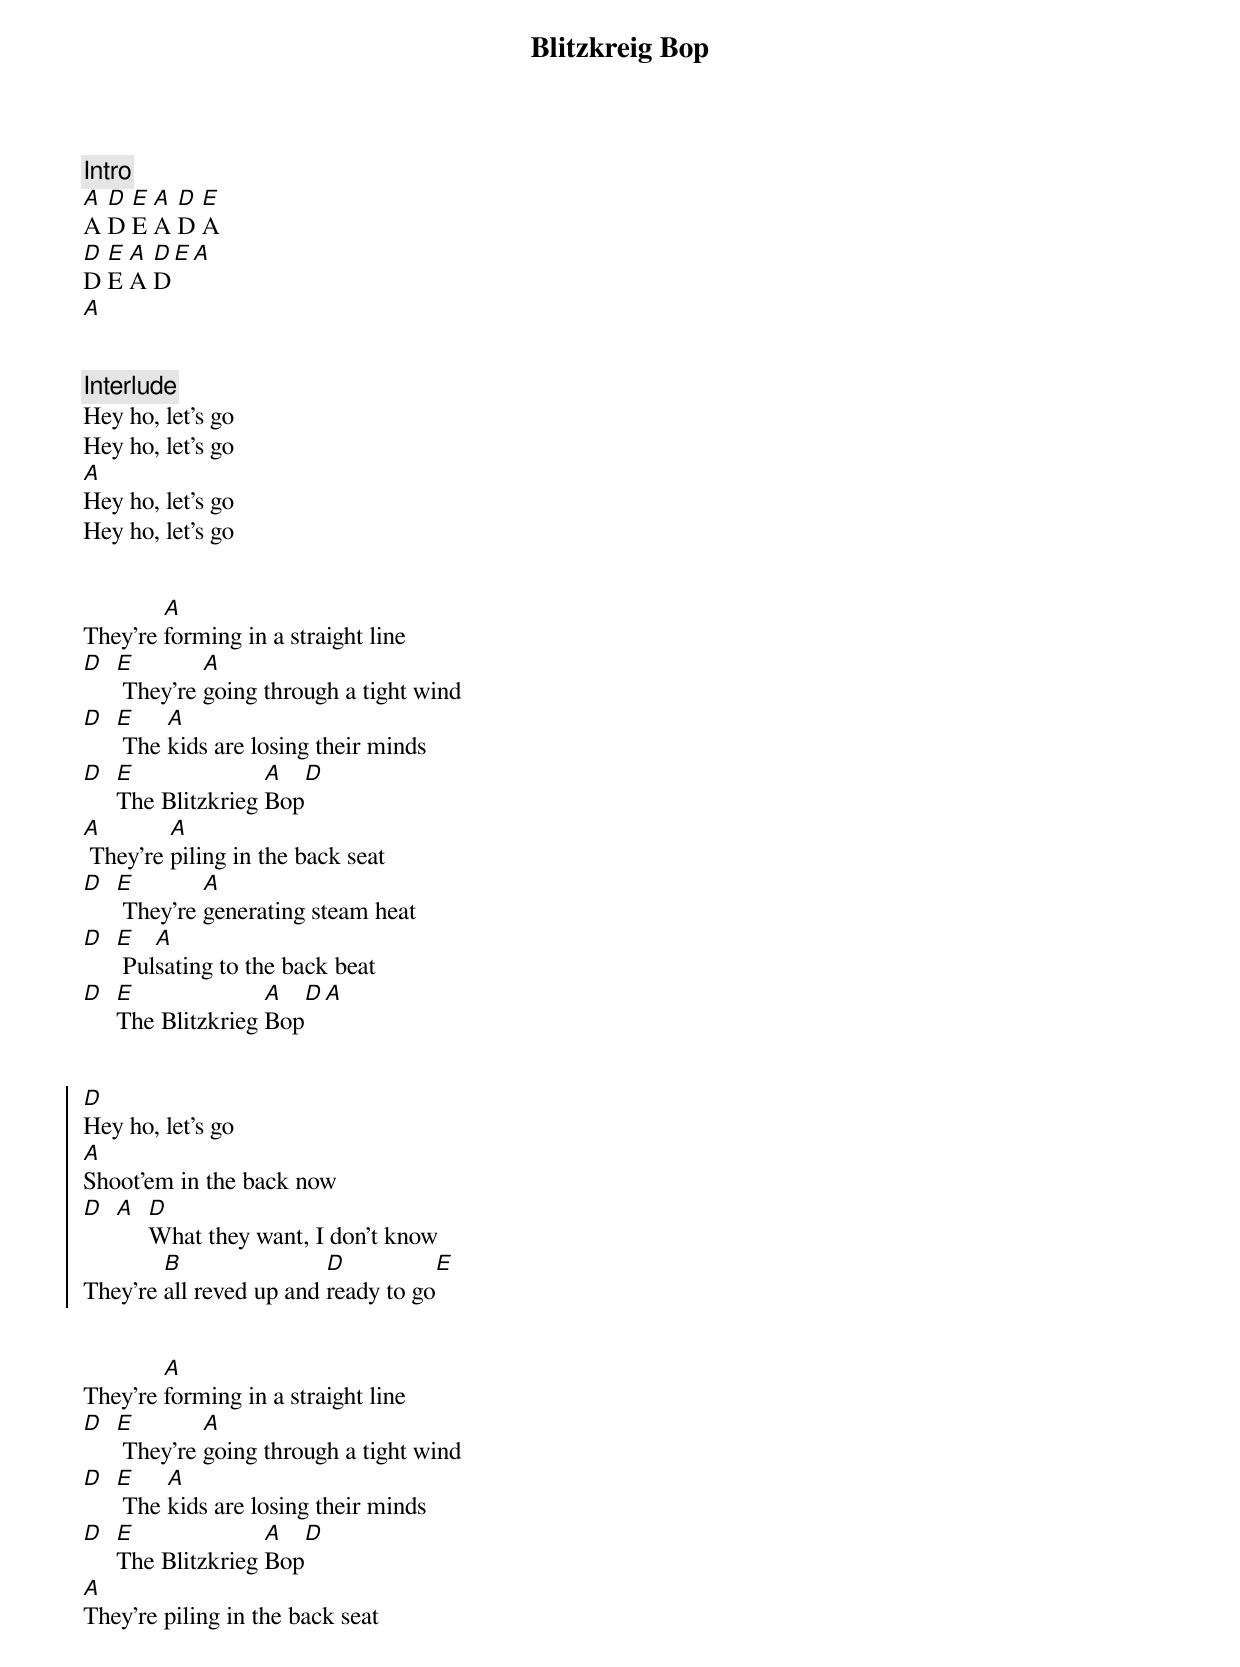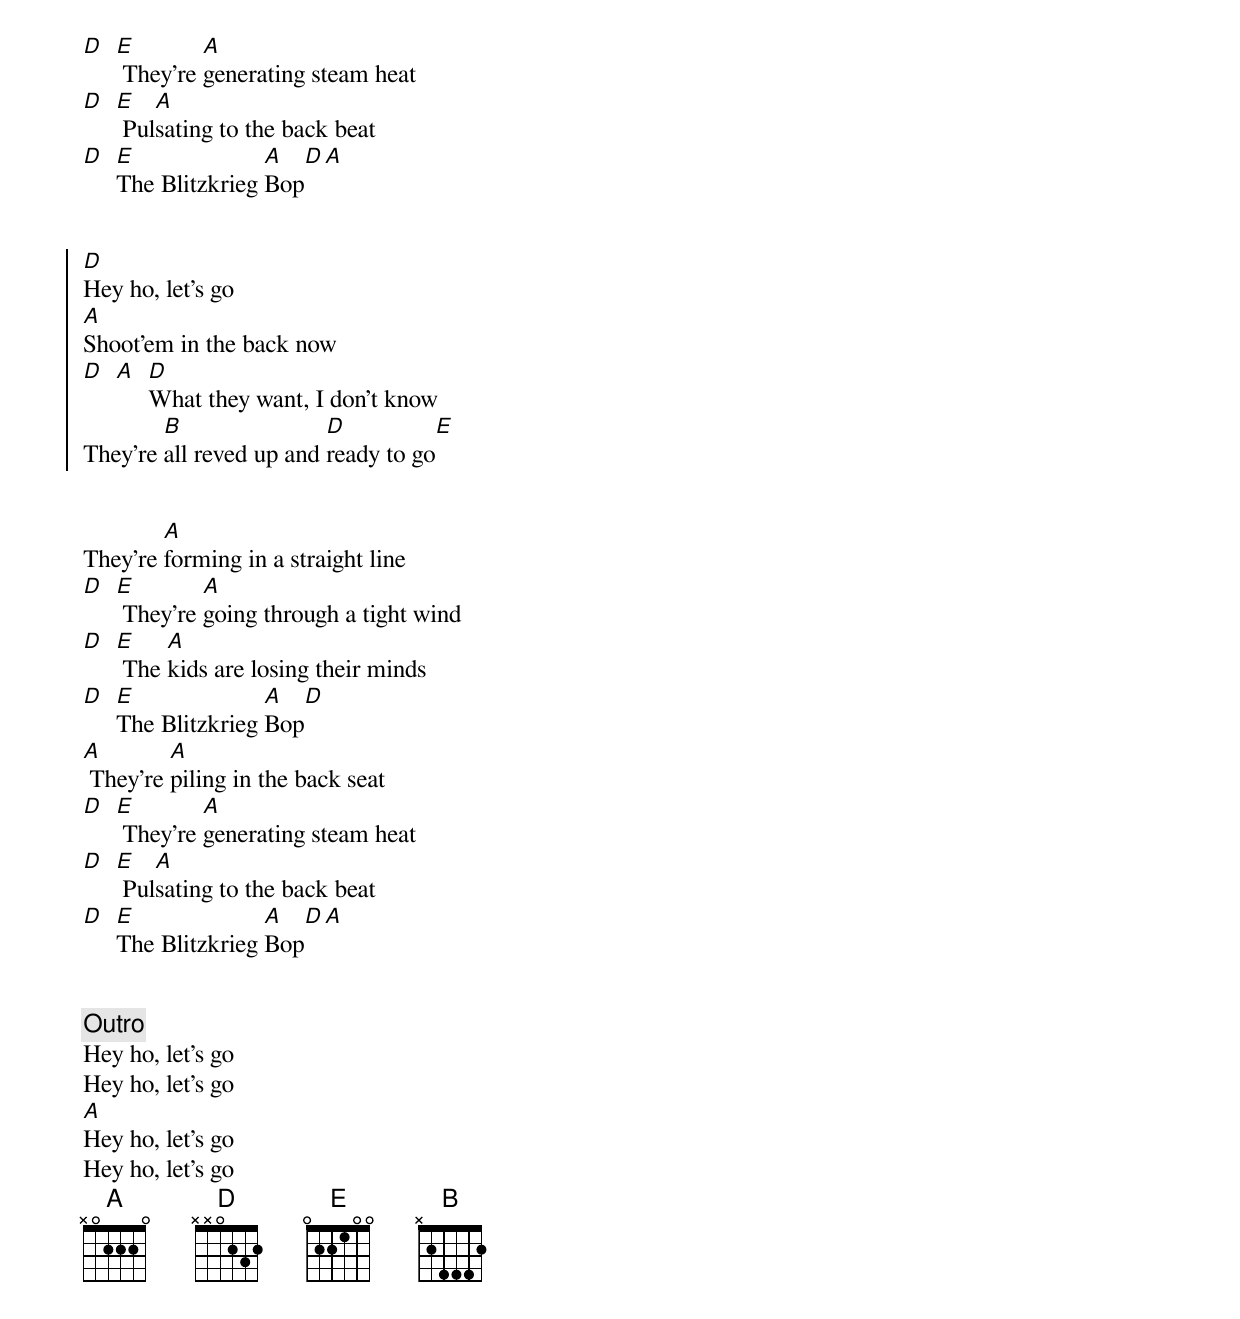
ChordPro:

{title: Blitzkreig Bop}
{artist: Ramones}
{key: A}
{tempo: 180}
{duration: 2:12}

{comment: Intro}
[A]A [D]D [E]E [A]A [D]D [E]A
[D]D [E]E [A]A [D]D[E][A]
[A]


{comment: Interlude}
Hey ho, let's go
Hey ho, let's go
[A]Hey ho, let's go
Hey ho, let's go


{start_of_verse}
They're [A]forming in a straight line
[D]  [E] They're [A]going through a tight wind
[D]  [E] The [A]kids are losing their minds
[D]  [E]The Blitzkrieg [A]Bop[D]
[A] They're [A]piling in the back seat
[D]  [E] They're [A]generating steam heat
[D]  [E] Pul[A]sating to the back beat
[D]  [E]The Blitzkrieg [A]Bop[D][A]
{end_of_verse}


{start_of_chorus}
[D]Hey ho, let's go
[A]Shoot'em in the back now
[D]  [A]  [D]What they want, I don't know
They're [B]all reved up and [D]ready to go[E]
{end_of_chorus}


{start_of_verse}
They're [A]forming in a straight line
[D]  [E] They're [A]going through a tight wind
[D]  [E] The [A]kids are losing their minds
[D]  [E]The Blitzkrieg [A]Bop[D]
[A]They're piling in the back seat
[D]  [E] They're [A]generating steam heat
[D]  [E] Pul[A]sating to the back beat
[D]  [E]The Blitzkrieg [A]Bop[D][A]
{end_of_verse}


{start_of_chorus}
[D]Hey ho, let's go
[A]Shoot'em in the back now
[D]  [A]  [D]What they want, I don't know
They're [B]all reved up and [D]ready to go[E]
{end_of_chorus}


{start_of_verse}
They're [A]forming in a straight line
[D]  [E] They're [A]going through a tight wind
[D]  [E] The [A]kids are losing their minds
[D]  [E]The Blitzkrieg [A]Bop[D]
[A] They're [A]piling in the back seat
[D]  [E] They're [A]generating steam heat
[D]  [E] Pul[A]sating to the back beat
[D]  [E]The Blitzkrieg [A]Bop[D][A]
{end_of_verse}


{comment: Outro}
Hey ho, let's go
Hey ho, let's go
[A]Hey ho, let's go
Hey ho, let's go
